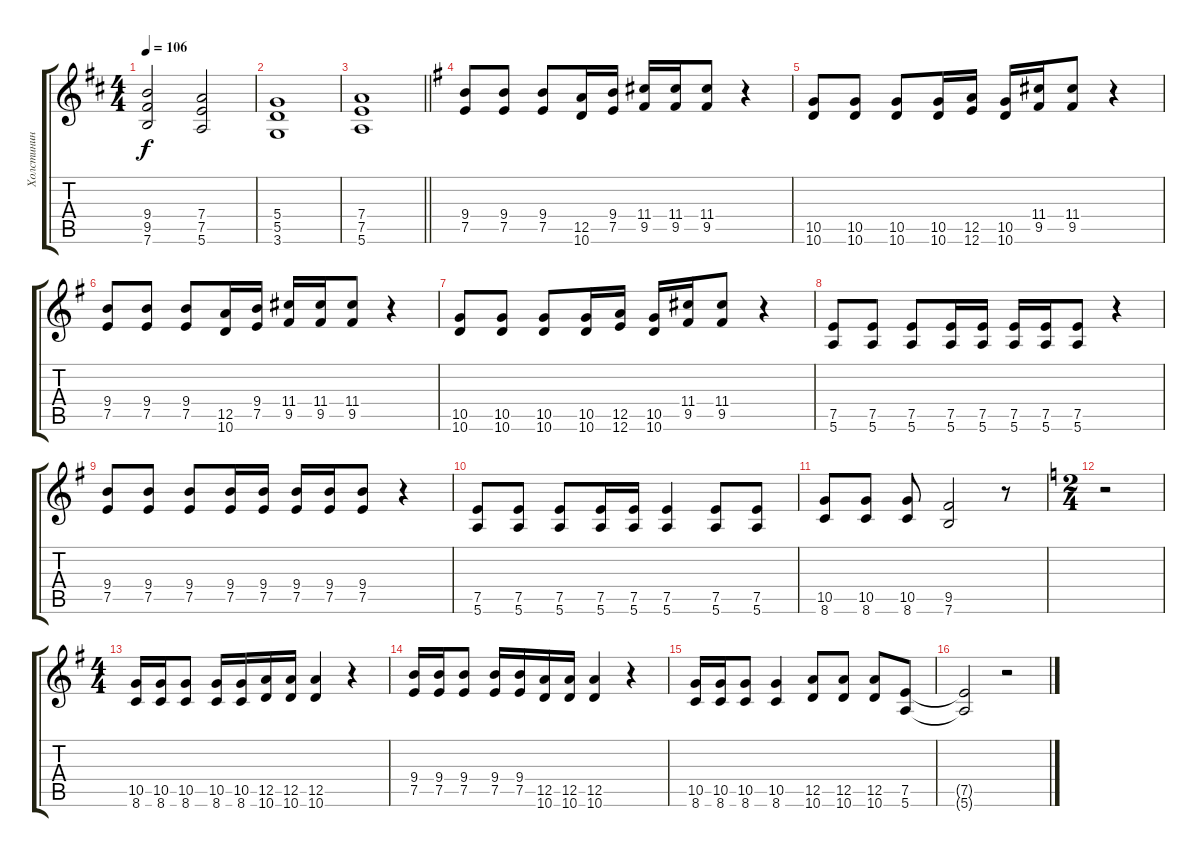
\track ("Холстинин" "Холстинин") {instrument overdrivenguitar}
\staff {score tabs}
\tuning (E4 B3 G3 D3 A2 E2) {hide}
\ts (4 4)
\tempo 106
\clef g2
\ks d
(9.4 9.5 7.6).2{dy f} (7.4 7.5 5.6).2 |
(5.4 5.5 3.6).1 |
\barLineRight lightlight
(7.4 7.5 5.6).1 |
\ks g
(9.4 7.5).8 (9.4 7.5).8 (9.4 7.5).8 (12.5 10.6).16 (9.4 7.5).16 (11.4 9.5).16 (11.4 9.5).16 (11.4 9.5).8 r.4 |
(10.5 10.6).8 (10.5 10.6).8 (10.5 10.6).8 (10.5 10.6).16 (12.5 12.6).16 (10.5 10.6).16 (11.4 9.5).16 (11.4 9.5).8 r.4 |
(9.4 7.5).8 (9.4 7.5).8 (9.4 7.5).8 (12.5 10.6).16 (9.4 7.5).16 (11.4 9.5).16 (11.4 9.5).16 (11.4 9.5).8 r.4 |
(10.5 10.6).8 (10.5 10.6).8 (10.5 10.6).8 (10.5 10.6).16 (12.5 12.6).16 (10.5 10.6).16 (11.4 9.5).16 (11.4 9.5).8 r.4 |
(7.5 5.6).8 (7.5 5.6).8 (7.5 5.6).8 (7.5 5.6).16 (7.5 5.6).16 (7.5 5.6).16 (7.5 5.6).16 (7.5 5.6).8 r.4 |
(9.4 7.5).8 (9.4 7.5).8 (9.4 7.5).8 (9.4 7.5).16 (9.4 7.5).16 (9.4 7.5).16 (9.4 7.5).16 (9.4 7.5).8 r.4 |
(7.5 5.6).8 (7.5 5.6).8 (7.5 5.6).8 (7.5 5.6).16 (7.5 5.6).16 (7.5 5.6).4 (7.5 5.6).8 (7.5 5.6).8 |
(10.5 8.6).8 (10.5 8.6).8 (10.5 8.6).8 (9.5 7.6).2 r.8 |
\ts (2 4)
\ks c
r.2 |
\ts (4 4)
\ks g
(10.5 8.6).16 (10.5 8.6).16 (10.5 8.6).8 (10.5 8.6).16 (10.5 8.6).16 (12.5 10.6).16 (12.5 10.6).16 (12.5 10.6).4 r.4 |
(9.4 7.5).16 (9.4 7.5).16 (9.4 7.5).8 (9.4 7.5).16 (9.4 7.5).16 (12.5 10.6).16 (12.5 10.6).16 (12.5 10.6).4 r.4 |
(10.5 8.6).16 (10.5 8.6).16 (10.5 8.6).8 (10.5 8.6).4 (12.5 10.6).8 (12.5 10.6).8 (12.5 10.6).8 (7.5 5.6).8 |
(7.5{t} 5.6{t}).2 r.2
